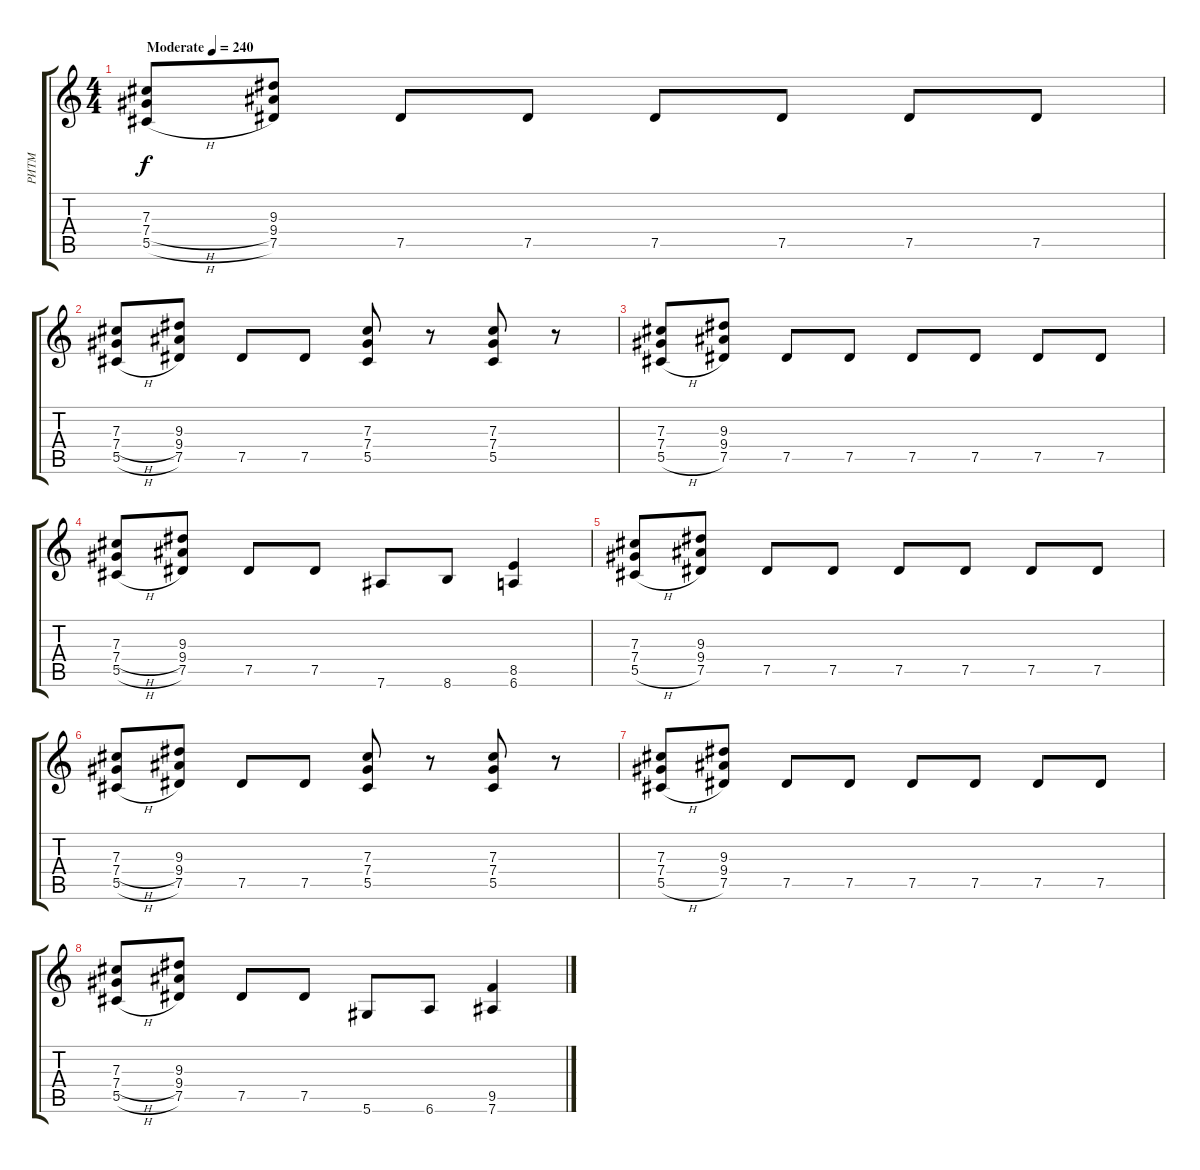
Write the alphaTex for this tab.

\track ("РИТМ" "РИТМ") {instrument overdrivenguitar}
\staff {score tabs}
\tuning (Eb4 Bb3 Gb3 Db3 Ab2 Eb2) {hide}
\ts (4 4)
\tempo (240 "Moderate")
\clef g2
\ks c
(7.3 7.4{h} 5.5{h}).8{dy f instrument overdrivenguitar} (9.3 9.4 7.5).8 7.5.8 7.5.8 7.5.8 7.5.8 7.5.8 7.5.8 |
(7.3 7.4{h} 5.5{h}).8 (9.3 9.4 7.5).8 7.5.8 7.5.8 (7.3 7.4 5.5).8 r.8 (7.3 7.4 5.5).8 r.8 |
(7.3 7.4 5.5{h}).8 (9.3 9.4 7.5).8 7.5.8 7.5.8 7.5.8 7.5.8 7.5.8 7.5.8 |
(7.3 7.4{h} 5.5{h}).8 (9.3 9.4 7.5).8 7.5.8 7.5.8 7.6.8 8.6.8 (8.5 6.6).4 |
(7.3 7.4 5.5{h}).8 (9.3 9.4 7.5).8 7.5.8 7.5.8 7.5.8 7.5.8 7.5.8 7.5.8 |
(7.3 7.4{h} 5.5{h}).8 (9.3 9.4 7.5).8 7.5.8 7.5.8 (7.3 7.4 5.5).8 r.8 (7.3 7.4 5.5).8 r.8 |
(7.3 7.4 5.5{h}).8 (9.3 9.4 7.5).8 7.5.8 7.5.8 7.5.8 7.5.8 7.5.8 7.5.8 |
(7.3 7.4{h} 5.5{h}).8 (9.3 9.4 7.5).8 7.5.8 7.5.8 5.6.8 6.6.8 (9.5 7.6).4
